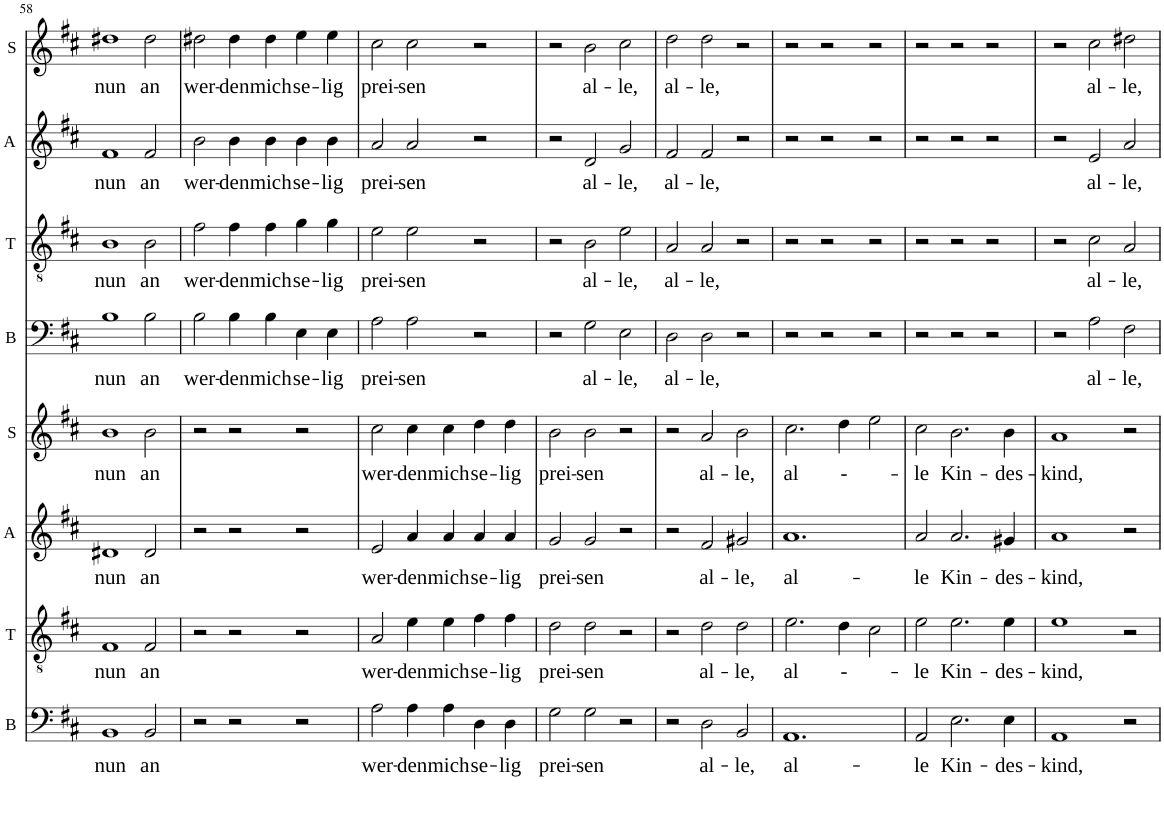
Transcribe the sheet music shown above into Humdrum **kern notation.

**kern	**text	**kern	**text	**kern	**text	**kern	**text	**kern	**text	**kern	**text	**kern	**text	**kern	**text
*part8	*part8	*part7	*part7	*part6	*part6	*part5	*part5	*part4	*part4	*part3	*part3	*part2	*part2	*part1	*part1
*staff8	*staff8	*staff7	*staff7	*staff6	*staff6	*staff5	*staff5	*staff4	*staff4	*staff3	*staff3	*staff2	*staff2	*staff1	*staff1
*I"B	*	*I"T	*	*I"A	*	*I"S	*	*I"B	*	*I"T	*	*I"A	*	*I"S	*
*I'B	*	*I'T	*	*I'A	*	*I'S	*	*I'B	*	*I'T	*	*I'A	*	*I'S	*
!!LO:PB:g=z
*clefF4	*	*clefGv2	*	*clefG2	*	*clefG2	*	*clefF4	*	*clefGv2	*	*clefG2	*	*clefG2	*
*k[f#c#]	*	*k[f#c#]	*	*k[f#c#]	*	*k[f#c#]	*	*k[f#c#]	*	*k[f#c#]	*	*k[f#c#]	*	*k[f#c#]	*
*M3/2	*	*M3/2	*	*M3/2	*	*M3/2	*	*M3/2	*	*M3/2	*	*M3/2	*	*M3/2	*
=58	=58	=58	=58	=58	=58	=58	=58	=58	=58	=58	=58	=58	=58	=58	=58
!	!LO:LY:b	!	!LO:LY:b	!	!LO:LY:b	!	!LO:LY:b	!	!LO:LY:b	!	!LO:LY:b	!	!LO:LY:b	!	!LO:LY:b
1BB	nun	1F#	nun	1d#X	nun	1b	nun	1B	nun	1B	nun	1f#	nun	1dd#X	nun
!	!LO:LY:b	!	!LO:LY:b	!	!LO:LY:b	!	!LO:LY:b	!	!LO:LY:b	!	!LO:LY:b	!	!LO:LY:b	!	!LO:LY:b
2BB/	an	2F#/	an	2d#/	an	2b\	an	2B\	an	2B\	an	2f#/	an	2dd#\	an
=59	=59	=59	=59	=59	=59	=59	=59	=59	=59	=59	=59	=59	=59	=59	=59
!	!	!	!	!	!	!	!	!	!LO:LY:b	!	!LO:LY:b	!	!LO:LY:b	!	!LO:LY:b
2r	.	2r	.	2r	.	2r	.	2B\	wer-	2f#\	wer-	2b\	wer-	2dd#X\	wer-
!	!	!	!	!	!	!	!	!	!LO:LY:b	!	!LO:LY:b	!	!LO:LY:b	!	!LO:LY:b
2r	.	2r	.	2r	.	2r	.	4B\	den	4f#\	den	4b\	den	4dd#\	den
!	!	!	!	!	!	!	!	!	!LO:LY:b	!	!LO:LY:b	!	!LO:LY:b	!	!LO:LY:b
.	.	.	.	.	.	.	.	4B\	mich	4f#\	mich	4b\	mich	4dd#\	mich
!	!	!	!	!	!	!	!	!	!LO:LY:b	!	!LO:LY:b	!	!LO:LY:b	!	!LO:LY:b
2r	.	2r	.	2r	.	2r	.	4E\	se-	4g\	se-	4b\	se-	4ee\	se-
!	!	!	!	!	!	!	!	!	!LO:LY:b	!	!LO:LY:b	!	!LO:LY:b	!	!LO:LY:b
.	.	.	.	.	.	.	.	4E\	lig	4g\	lig	4b\	lig	4ee\	lig
=60	=60	=60	=60	=60	=60	=60	=60	=60	=60	=60	=60	=60	=60	=60	=60
!	!LO:LY:b	!	!LO:LY:b	!	!LO:LY:b	!	!LO:LY:b	!	!LO:LY:b	!	!LO:LY:b	!	!LO:LY:b	!	!LO:LY:b
2A\	wer-	2A/	wer-	2e/	wer-	2cc#\	wer-	2A\	prei-	2e\	prei-	2a/	prei-	2cc#\	prei-
!	!LO:LY:b	!	!LO:LY:b	!	!LO:LY:b	!	!LO:LY:b	!	!LO:LY:b	!	!LO:LY:b	!	!LO:LY:b	!	!LO:LY:b
4A\	den	4e\	den	4a/	den	4cc#\	den	2A\	sen	2e\	sen	2a/	sen	2cc#\	sen
!	!LO:LY:b	!	!LO:LY:b	!	!LO:LY:b	!	!LO:LY:b	!	!	!	!	!	!	!	!
4A\	mich	4e\	mich	4a/	mich	4cc#\	mich	.	.	.	.	.	.	.	.
!	!LO:LY:b	!	!LO:LY:b	!	!LO:LY:b	!	!LO:LY:b	!	!	!	!	!	!	!	!
4D\	se-	4f#\	se-	4a/	se-	4dd\	se-	2r	.	2r	.	2r	.	2r	.
!	!LO:LY:b	!	!LO:LY:b	!	!LO:LY:b	!	!LO:LY:b	!	!	!	!	!	!	!	!
4D\	lig	4f#\	lig	4a/	lig	4dd\	lig	.	.	.	.	.	.	.	.
=61	=61	=61	=61	=61	=61	=61	=61	=61	=61	=61	=61	=61	=61	=61	=61
!	!LO:LY:b	!	!LO:LY:b	!	!LO:LY:b	!	!LO:LY:b	!	!	!	!	!	!	!	!
2G\	prei-	2d\	prei-	2g/	prei-	2b\	prei-	2r	.	2r	.	2r	.	2r	.
!	!LO:LY:b	!	!LO:LY:b	!	!LO:LY:b	!	!LO:LY:b	!	!LO:LY:b	!	!LO:LY:b	!	!LO:LY:b	!	!LO:LY:b
2G\	sen	2d\	sen	2g/	sen	2b\	sen	2G\	al-	2B\	al-	2d/	al-	2b\	al-
!	!	!	!	!	!	!	!	!	!LO:LY:b	!	!LO:LY:b	!	!LO:LY:b	!	!LO:LY:b
2r	.	2r	.	2r	.	2r	.	2E\	le,	2e\	le,	2g/	le,	2cc#\	le,
=62	=62	=62	=62	=62	=62	=62	=62	=62	=62	=62	=62	=62	=62	=62	=62
!	!	!	!	!	!	!	!	!	!LO:LY:b	!	!LO:LY:b	!	!LO:LY:b	!	!LO:LY:b
2r	.	2r	.	2r	.	2r	.	2D\	al-	2A/	al-	2f#/	al-	2dd\	al-
!	!LO:LY:b	!	!LO:LY:b	!	!LO:LY:b	!	!LO:LY:b	!	!LO:LY:b	!	!LO:LY:b	!	!LO:LY:b	!	!LO:LY:b
2D\	al-	2d\	al-	2f#/	al-	2a/	al-	2D\	le,	2A/	le,	2f#/	le,	2dd\	le,
!	!LO:LY:b	!	!LO:LY:b	!	!LO:LY:b	!	!LO:LY:b	!	!	!	!	!	!	!	!
2BB/	le,	2d\	le,	2g#X/	le,	2b\	le,	2r	.	2r	.	2r	.	2r	.
=63	=63	=63	=63	=63	=63	=63	=63	=63	=63	=63	=63	=63	=63	=63	=63
!	!LO:LY:b	!	!LO:LY:b	!	!LO:LY:b	!	!LO:LY:b	!	!	!	!	!	!	!	!
1.AA	al-	2.e\	al	1.a	al-	2.cc#\	al	2r	.	2r	.	2r	.	2r	.
.	.	.	.	.	.	.	.	2r	.	2r	.	2r	.	2r	.
!	!	!	!LO:LY:b	!	!	!	!LO:LY:b	!	!	!	!	!	!	!	!
.	.	4d\	-	.	.	4dd\	-	.	.	.	.	.	.	.	.
.	.	2c#\	.	.	.	2ee\	.	2r	.	2r	.	2r	.	2r	.
=64	=64	=64	=64	=64	=64	=64	=64	=64	=64	=64	=64	=64	=64	=64	=64
!	!LO:LY:b	!	!LO:LY:b	!	!LO:LY:b	!	!LO:LY:b	!	!	!	!	!	!	!	!
2AA/	le	2e\	le	2a/	le	2cc#\	le	2r	.	2r	.	2r	.	2r	.
!	!LO:LY:b	!	!LO:LY:b	!	!LO:LY:b	!	!LO:LY:b	!	!	!	!	!	!	!	!
2.E\	Kin-	2.e\	Kin-	2.a/	Kin-	2.b\	Kin-	2r	.	2r	.	2r	.	2r	.
.	.	.	.	.	.	.	.	2r	.	2r	.	2r	.	2r	.
!	!LO:LY:b	!	!LO:LY:b	!	!LO:LY:b	!	!LO:LY:b	!	!	!	!	!	!	!	!
4E\	des-	4e\	des-	4g#X/	des-	4b\	des-	.	.	.	.	.	.	.	.
=65	=65	=65	=65	=65	=65	=65	=65	=65	=65	=65	=65	=65	=65	=65	=65
!	!LO:LY:b	!	!LO:LY:b	!	!LO:LY:b	!	!LO:LY:b	!	!	!	!	!	!	!	!
1AA	kind,	1e	kind,	1a	kind,	1a	kind,	2r	.	2r	.	2r	.	2r	.
!	!	!	!	!	!	!	!	!	!LO:LY:b	!	!LO:LY:b	!	!LO:LY:b	!	!LO:LY:b
.	.	.	.	.	.	.	.	2A\	al-	2c#\	al-	2e/	al-	2cc#\	al-
!	!	!	!	!	!	!	!	!	!LO:LY:b	!	!LO:LY:b	!	!LO:LY:b	!	!LO:LY:b
2r	.	2r	.	2r	.	2r	.	2F#\	le,	2A/	le,	2a/	le,	2dd#X\	le,
=	=	=	=	=	=	=	=	=	=	=	=	=	=	=	=
*-	*-	*-	*-	*-	*-	*-	*-	*-	*-	*-	*-	*-	*-	*-	*-
